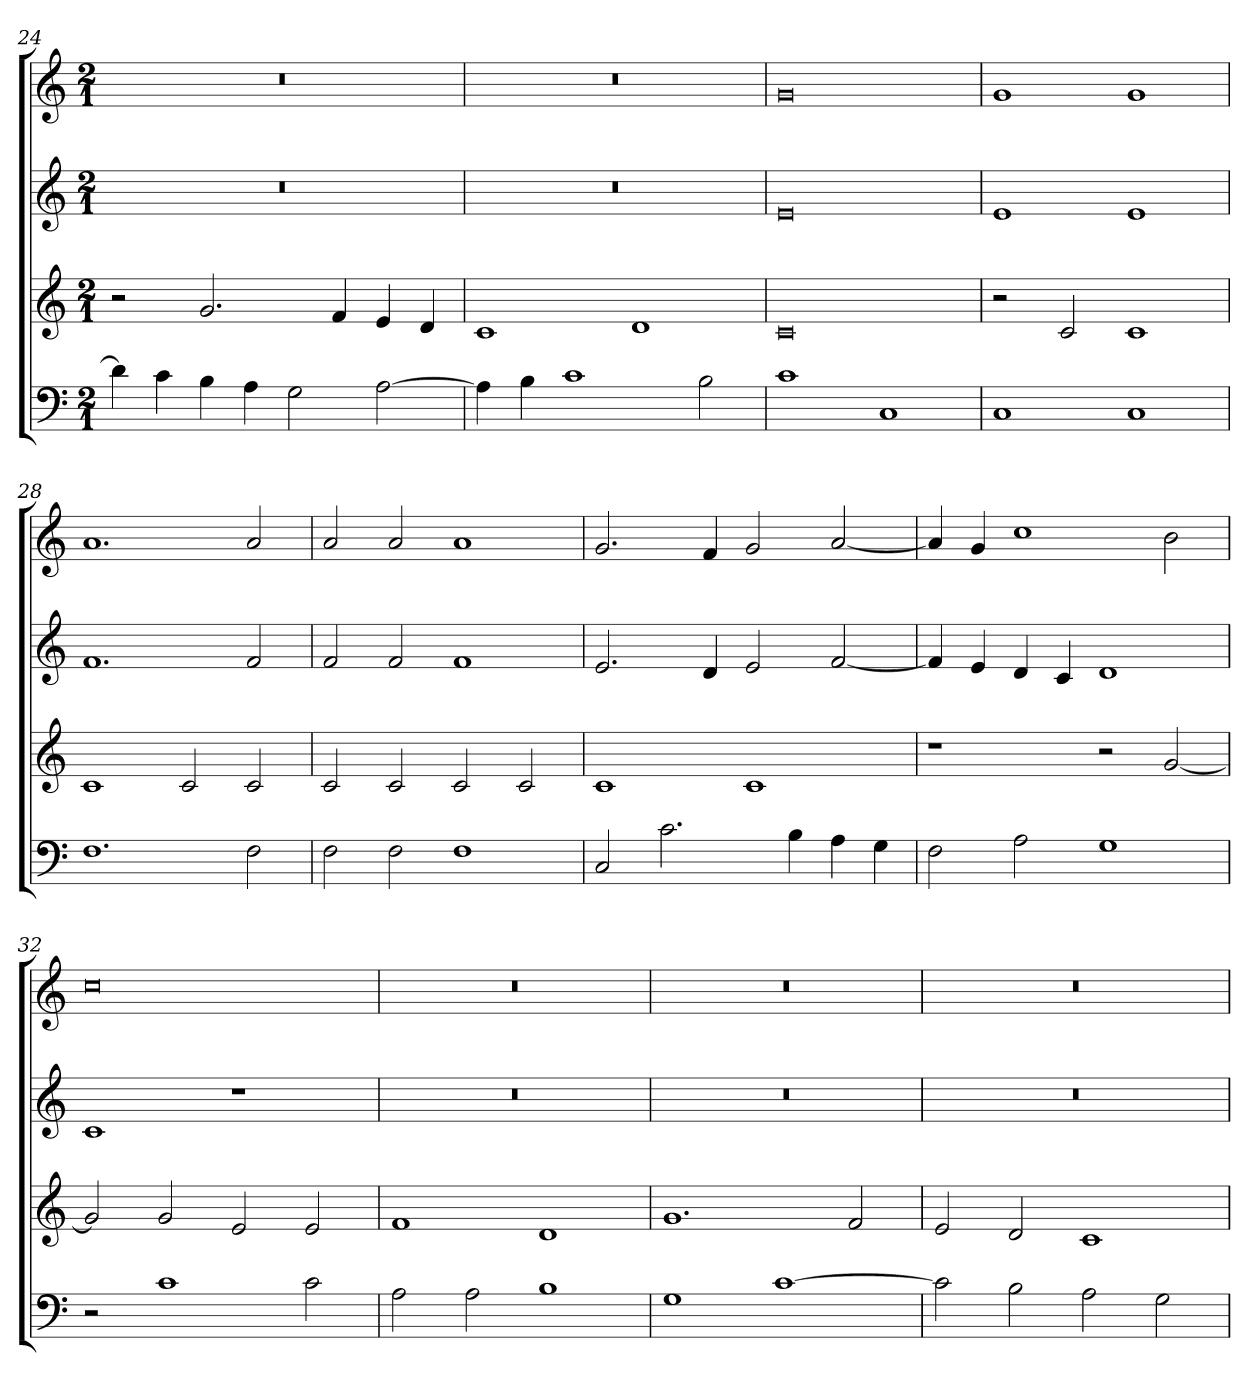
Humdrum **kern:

**kern	**kern	**kern	**kern
*part4	*part3	*part2	*part1
*staff4	*staff3	*staff2	*staff1
*clefF4	*clefG2	*clefG2	*clefG2
*M2/1	*M2/1	*M2/1	*M2/1
=24	=24	=24	=24
4d]	2r	0r	0r
4c	.	.	.
4B	2.g	.	.
4A	.	.	.
2G	.	.	.
.	4f	.	.
[2A	4e	.	.
.	4d	.	.
=25	=25	=25	=25
4A]	1c	0r	0r
4B	.	.	.
1c	.	.	.
.	1d	.	.
2B	.	.	.
=26	=26	=26	=26
1c	0c	0e	0g
1C	.	.	.
=27	=27	=27	=27
1C	2r	1e	1g
.	2c	.	.
1C	1c	1e	1g
=28	=28	=28	=28
1.F	1c	1.f	1.a
.	2c	.	.
2F	2c	2f	2a
=29	=29	=29	=29
2F	2c	2f	2a
2F	2c	2f	2a
1F	2c	1f	1a
.	2c	.	.
=30	=30	=30	=30
2C	1c	2.e	2.g
2.c	.	.	.
.	.	4d	4f
.	1c	2e	2g
4B	.	.	.
4A	.	[2f	[2a
4G	.	.	.
=31	=31	=31	=31
2F	1r	4f]	4a]
.	.	4e	4g
2A	.	4d	1cc
.	.	4c	.
1G	2r	1d	.
.	[2g	.	2b
=32	=32	=32	=32
2r	2g]	1c	0cc
1c	2g	.	.
.	2e	1r	.
2c	2e	.	.
=33	=33	=33	=33
2A	1f	0r	0r
2A	.	.	.
1B	1d	.	.
=34	=34	=34	=34
1G	1.g	0r	0r
[1c	.	.	.
.	2f	.	.
=35	=35	=35	=35
2c]	2e	0r	0r
2B	2d	.	.
2A	1c	.	.
2G	.	.	.
=	=	=	=
*-	*-	*-	*-
